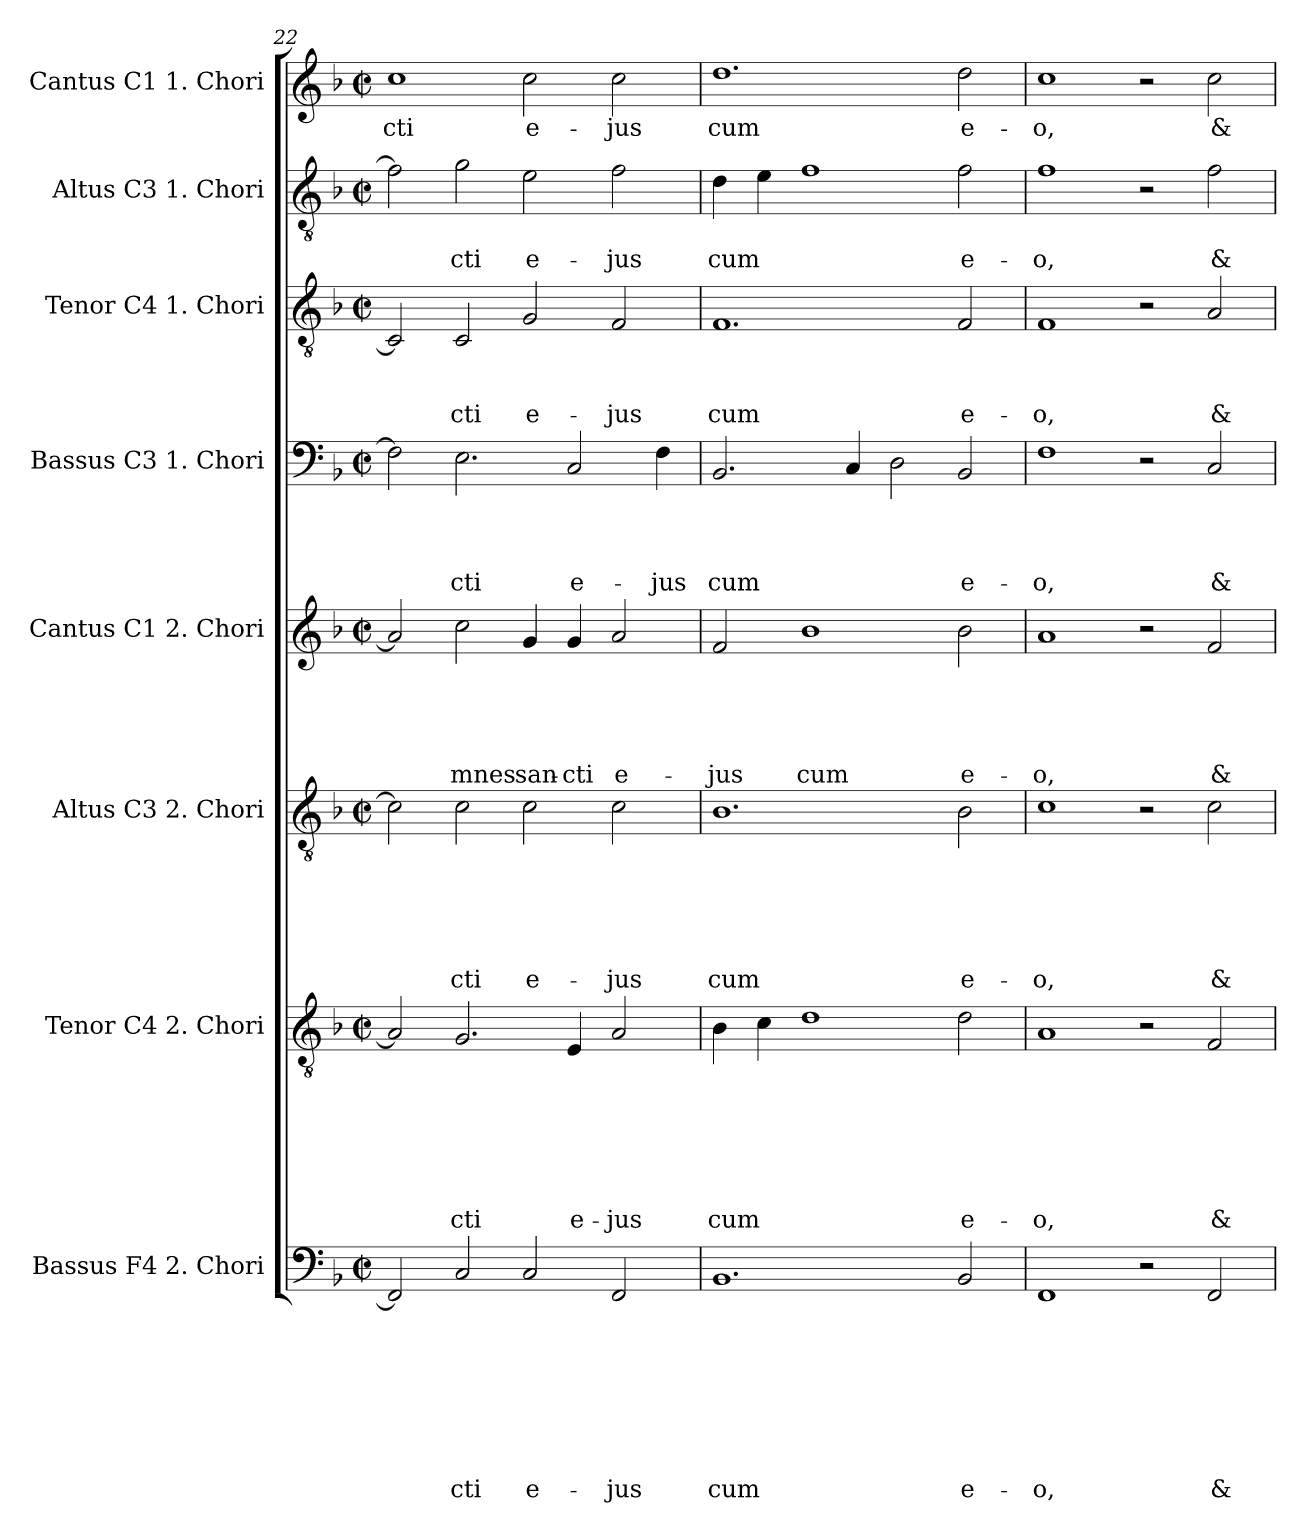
**kern	**text	**text	**text	**text	**text	**text	**text	**text	**kern	**text	**text	**text	**text	**text	**text	**text	**kern	**text	**text	**text	**text	**text	**text	**kern	**text	**text	**text	**text	**text	**kern	**text	**text	**text	**text	**kern	**text	**text	**text	**kern	**text	**text	**kern	**text
*part8	*part8	*part8	*part8	*part8	*part8	*part8	*part8	*part8	*part7	*part7	*part7	*part7	*part7	*part7	*part7	*part7	*part6	*part6	*part6	*part6	*part6	*part6	*part6	*part5	*part5	*part5	*part5	*part5	*part5	*part4	*part4	*part4	*part4	*part4	*part3	*part3	*part3	*part3	*part2	*part2	*part2	*part1	*part1
*staff8	*staff8	*staff8	*staff8	*staff8	*staff8	*staff8	*staff8	*staff8	*staff7	*staff7	*staff7	*staff7	*staff7	*staff7	*staff7	*staff7	*staff6	*staff6	*staff6	*staff6	*staff6	*staff6	*staff6	*staff5	*staff5	*staff5	*staff5	*staff5	*staff5	*staff4	*staff4	*staff4	*staff4	*staff4	*staff3	*staff3	*staff3	*staff3	*staff2	*staff2	*staff2	*staff1	*staff1
*I"Bassus F4 2. Chori	*	*	*	*	*	*	*	*	*I"Tenor C4 2. Chori	*	*	*	*	*	*	*	*I"Altus C3 2. Chori	*	*	*	*	*	*	*I"Cantus C1 2. Chori	*	*	*	*	*	*I"Bassus C3 1. Chori	*	*	*	*	*I"Tenor C4 1. Chori	*	*	*	*I"Altus C3 1. Chori	*	*	*I"Cantus C1 1. Chori	*
*clefF4	*	*	*	*	*	*	*	*	*clefGv2	*	*	*	*	*	*	*	*clefGv2	*	*	*	*	*	*	*clefG2	*	*	*	*	*	*clefF4	*	*	*	*	*clefGv2	*	*	*	*clefGv2	*	*	*clefG2	*
*k[b-]	*	*	*	*	*	*	*	*	*k[b-]	*	*	*	*	*	*	*	*k[b-]	*	*	*	*	*	*	*k[b-]	*	*	*	*	*	*k[b-]	*	*	*	*	*k[b-]	*	*	*	*k[b-]	*	*	*k[b-]	*
*F:	*	*	*	*	*	*	*	*	*F:	*	*	*	*	*	*	*	*F:	*	*	*	*	*	*	*F:	*	*	*	*	*	*F:	*	*	*	*	*F:	*	*	*	*F:	*	*	*F:	*
*M2/2	*	*	*	*	*	*	*	*	*M2/2	*	*	*	*	*	*	*	*M2/2	*	*	*	*	*	*	*M2/2	*	*	*	*	*	*M2/2	*	*	*	*	*M2/2	*	*	*	*M2/2	*	*	*M2/2	*
*met(c|)	*	*	*	*	*	*	*	*	*met(c|)	*	*	*	*	*	*	*	*met(c|)	*	*	*	*	*	*	*met(c|)	*	*	*	*	*	*met(c|)	*	*	*	*	*met(c|)	*	*	*	*met(c|)	*	*	*met(c|)	*
=22	=22	=22	=22	=22	=22	=22	=22	=22	=22	=22	=22	=22	=22	=22	=22	=22	=22	=22	=22	=22	=22	=22	=22	=22	=22	=22	=22	=22	=22	=22	=22	=22	=22	=22	=22	=22	=22	=22	=22	=22	=22	=22	=22
2FF/]	.	.	.	.	.	.	.	.	2A/]	.	.	.	.	.	.	.	2c\]	.	.	.	.	.	.	2a/]	.	.	.	.	.	2F\]	.	.	.	.	2C/]	.	.	.	2f\]	.	.	1cc	-cti
2C/	.	.	.	.	.	.	.	-cti	2.G/	.	.	.	.	.	.	-cti	2c\	.	.	.	.	.	-cti	2cc\	.	.	.	.	-mnes	2.E\	.	.	.	-cti	2C/	.	.	-cti	2g\	.	-cti	.	.
2C/	.	.	.	.	.	.	.	e-	.	.	.	.	.	.	.	.	2c\	.	.	.	.	.	e-	4g/	.	.	.	.	san-	.	.	.	.	.	2G/	.	.	e-	2e\	.	e-	2cc\	e-
.	.	.	.	.	.	.	.	.	4E/	.	.	.	.	.	.	e-	.	.	.	.	.	.	.	4g/	.	.	.	.	-cti	2C/	.	.	.	e-	.	.	.	.	.	.	.	.	.
2FF/	.	.	.	.	.	.	.	-jus	2A/	.	.	.	.	.	.	-jus	2c\	.	.	.	.	.	-jus	2a/	.	.	.	.	e-	.	.	.	.	.	2F/	.	.	-jus	2f\	.	-jus	2cc\	-jus
.	.	.	.	.	.	.	.	.	.	.	.	.	.	.	.	.	.	.	.	.	.	.	.	.	.	.	.	.	.	4F\	.	.	.	-jus	.	.	.	.	.	.	.	.	.
!!LO:PB:g=z
=23	=23	=23	=23	=23	=23	=23	=23	=23	=23	=23	=23	=23	=23	=23	=23	=23	=23	=23	=23	=23	=23	=23	=23	=23	=23	=23	=23	=23	=23	=23	=23	=23	=23	=23	=23	=23	=23	=23	=23	=23	=23	=23	=23
1.BB-	.	.	.	.	.	.	.	cum	4B-\	.	.	.	.	.	.	cum	1.B-	.	.	.	.	.	cum	2f/	.	.	.	.	-jus	2.BB-/	.	.	.	cum	1.F	.	.	cum	4d\	.	cum	1.dd	cum
.	.	.	.	.	.	.	.	.	4c\	.	.	.	.	.	.	.	.	.	.	.	.	.	.	.	.	.	.	.	.	.	.	.	.	.	.	.	.	.	4e\	.	.	.	.
.	.	.	.	.	.	.	.	.	1d	.	.	.	.	.	.	.	.	.	.	.	.	.	.	1b-	.	.	.	.	cum	.	.	.	.	.	.	.	.	.	1f	.	.	.	.
.	.	.	.	.	.	.	.	.	.	.	.	.	.	.	.	.	.	.	.	.	.	.	.	.	.	.	.	.	.	4C/	.	.	.	.	.	.	.	.	.	.	.	.	.
.	.	.	.	.	.	.	.	.	.	.	.	.	.	.	.	.	.	.	.	.	.	.	.	.	.	.	.	.	.	2D\	.	.	.	.	.	.	.	.	.	.	.	.	.
2BB-/	.	.	.	.	.	.	.	e-	2d\	.	.	.	.	.	.	e-	2B-\	.	.	.	.	.	e-	2b-\	.	.	.	.	e-	2BB-/	.	.	.	e-	2F/	.	.	e-	2f\	.	e-	2dd\	e-
=24	=24	=24	=24	=24	=24	=24	=24	=24	=24	=24	=24	=24	=24	=24	=24	=24	=24	=24	=24	=24	=24	=24	=24	=24	=24	=24	=24	=24	=24	=24	=24	=24	=24	=24	=24	=24	=24	=24	=24	=24	=24	=24	=24
1FF	.	.	.	.	.	.	.	-o,	1A	.	.	.	.	.	.	-o,	1c	.	.	.	.	.	-o,	1a	.	.	.	.	-o,	1F	.	.	.	-o,	1F	.	.	-o,	1f	.	-o,	1cc	-o,
2r	.	.	.	.	.	.	.	.	2r	.	.	.	.	.	.	.	2r	.	.	.	.	.	.	2r	.	.	.	.	.	2r	.	.	.	.	2r	.	.	.	2r	.	.	2r	.
2FF/	.	.	.	.	.	.	.	&	2F/	.	.	.	.	.	.	&	2c\	.	.	.	.	.	&	2f/	.	.	.	.	&	2C/	.	.	.	&	2A/	.	.	&	2f\	.	&	2cc\	&
=	=	=	=	=	=	=	=	=	=	=	=	=	=	=	=	=	=	=	=	=	=	=	=	=	=	=	=	=	=	=	=	=	=	=	=	=	=	=	=	=	=	=	=
*-	*-	*-	*-	*-	*-	*-	*-	*-	*-	*-	*-	*-	*-	*-	*-	*-	*-	*-	*-	*-	*-	*-	*-	*-	*-	*-	*-	*-	*-	*-	*-	*-	*-	*-	*-	*-	*-	*-	*-	*-	*-	*-	*-
